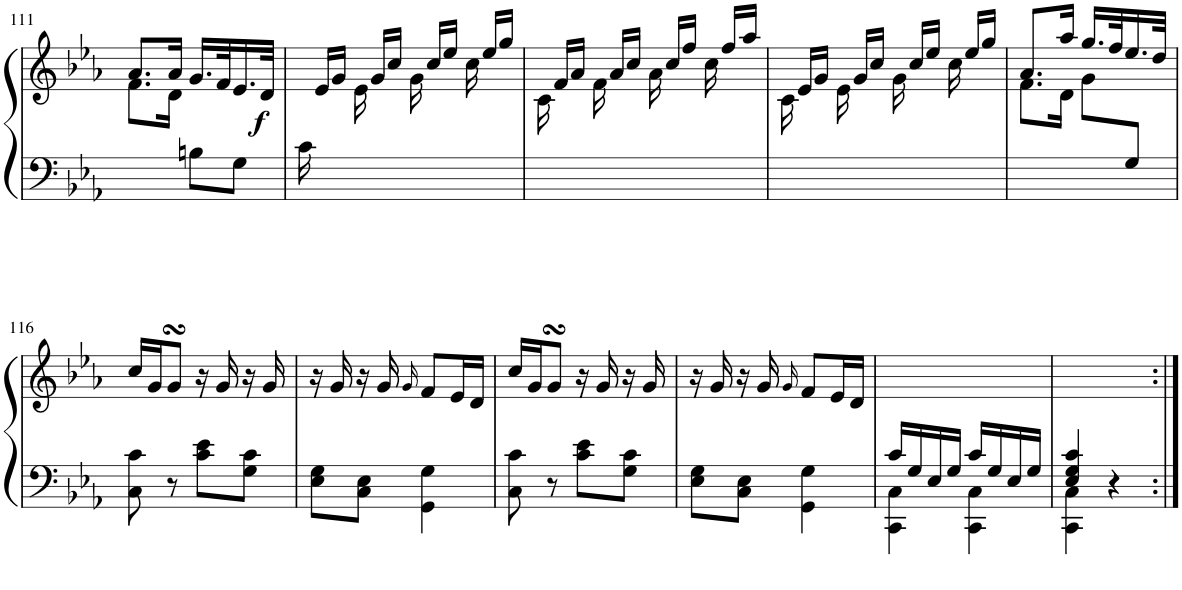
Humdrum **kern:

**kern	**kern	**dynam
*part1	*part1	*part1
*staff2	*staff1	*staff1/2
*I"Piano	*	*
*I'Pno.	*	*
!!LO:PB:g=z
*clefF4	*clefG2	*
*k[b-e-a-]	*k[b-e-a-]	*
*M2/4	*M2/4	*
=111	=111	=111
*	*^	*
4ryy	8.a-/L	8.f\L	.
.	16a-/Jk	16d\Jk	.
8Bn\L	16.g/LL	4ryy	.
.	32f/K	.	.
8G\J	16.e-/	.	.
.	32d/JJk	.	.
*	*v	*v	*
=112	=112	=112
*^	*	*
24c\	2ryy	24ryy	.
24%11ryy	.	24e-/LL	.
.	.	24g/JJ	.
.	.	24e-\	.
.	.	24g/LL	.
.	.	24cc/JJ	.
.	.	24g\	.
.	.	24cc/LL	.
.	.	24ee-/JJ	.
.	.	24cc\	.
.	.	24ee-/LL	.
.	.	24gg/JJ	.
*v	*v	*	*
=113	=113	=113
2ryy	24c\	.
.	24f/LL	.
.	24a-/JJ	.
.	24f\	.
.	24a-/LL	.
.	24cc/JJ	.
.	24a-\	.
.	24cc/LL	.
.	24ff/JJ	.
.	24cc\	.
.	24ff/LL	.
.	24aa-/JJ	.
=114	=114	=114
!	!	!LO:DY:a=2
2ryy	24c\	f
.	24e-/LL	.
.	24g/JJ	.
.	24e-\	.
.	24g/LL	.
.	24cc/JJ	.
.	24g\	.
.	24cc/LL	.
.	24ee-/JJ	.
.	24cc\	.
.	24ee-/LL	.
.	24gg/JJ	.
=115	=115	=115
*	*^	*
4.ryy	8.a-/L	8.f\L	.
.	16aa-/Jk	16d\Jk	.
.	16.gg/LL	8g\L	.
.	32ff/K	.	.
8G/J	16.ee-/	8ryy	.
.	32dd/JJk	.	.
*	*v	*v	*
!!LO:LB:g=z
=116	=116	=116
8C\ 8c\	16cc/LL	.
.	16g/J	.
8r	8gsSsS/J	.
8c\ 8e-\L	16r	.
.	16g/	.
8G\ 8c\J	16r	.
.	16g/	.
=117	=117	=117
8E-\ 8G\L	16r	.
.	16g/	.
8C\ 8E-\J	16r	.
.	16g/	.
.	16qg/	.
4GG\ 4G\	8f/L	.
.	16e-/L	.
.	16d/JJ	.
=118	=118	=118
8C\ 8c\	16cc/LL	.
.	16g/J	.
8r	8gsSsS/J	.
8c\ 8e-\L	16r	.
.	16g/	.
8G\ 8c\J	16r	.
.	16g/	.
=119	=119	=119
8E-\ 8G\L	16r	.
.	16g/	.
8C\ 8E-\J	16r	.
.	16g/	.
.	16qg/	.
4GG\ 4G\	8f/L	.
.	16e-/L	.
.	16d/JJ	.
=120	=120	=120
*^	*	*
16c/LL	4CC\ 4C\	2ryy	.
16G/	.	.	.
16E-/	.	.	.
16G/JJ	.	.	.
16c/LL	4CC\ 4C\	.	.
16G/	.	.	.
16E-/	.	.	.
16G/JJ	.	.	.
=121	=121	=121	=121
4E-/ 4G/ 4c/	4CC\ 4C\	4ryy	.
4ryy	4r	4r	.
*v	*v	*	*
=:|!	=:|!	=:|!
*-	*-	*-
